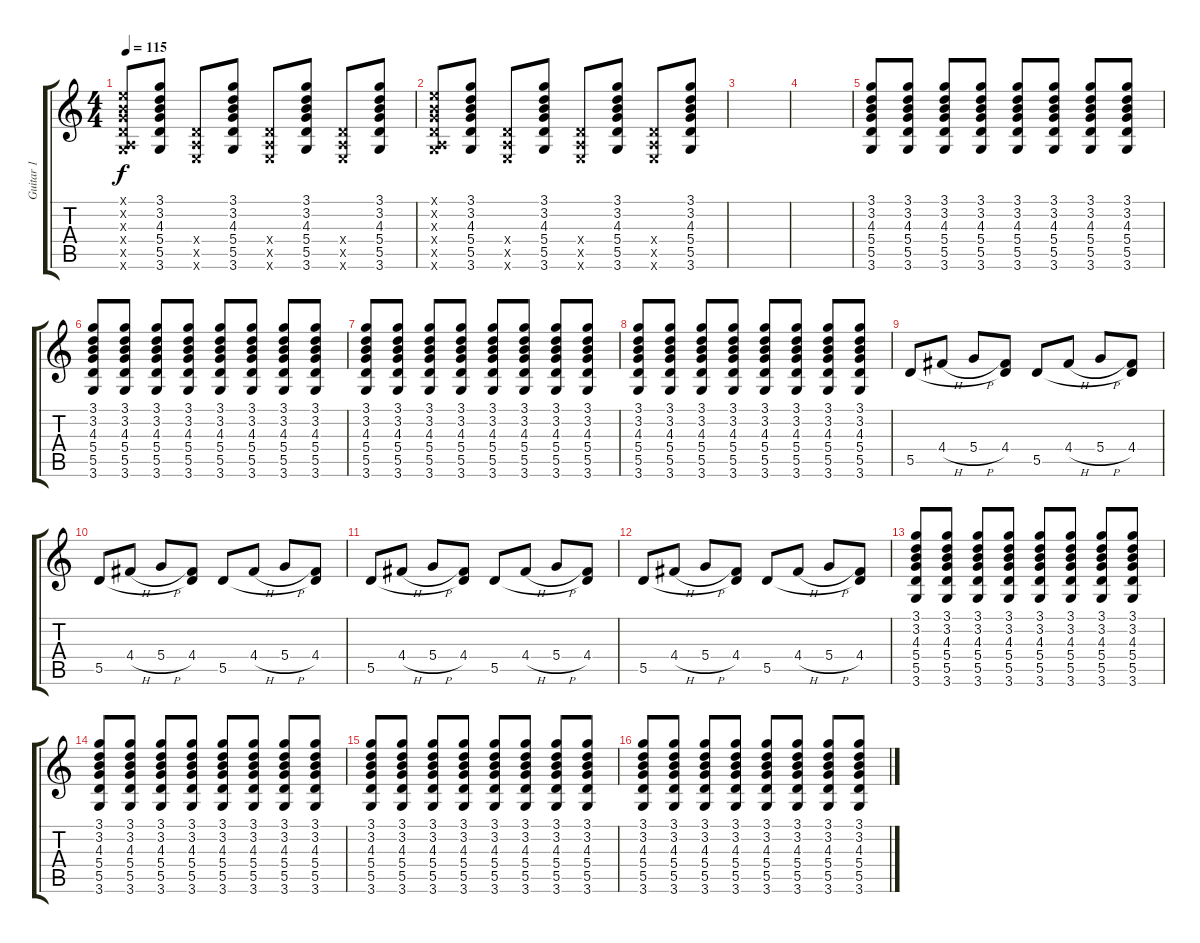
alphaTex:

\track ("Guitar 1" "Guitar 1") {instrument overdrivenguitar}
\staff {score tabs}
\tuning (E4 B3 G3 D3 A2 E2) {hide}
\ts (4 4)
\tempo 115
\clef g2
\ks c
(0.1{x} 0.2{x} 0.3{x} 0.4{x} 0.5{x} 3.6{x}).8{dy f} (3.1 3.2 4.3 5.4 5.5 3.6).8 (0.4{x} 0.5{x} 0.6{x}).8 (3.1 3.2 4.3 5.4 5.5 3.6).8 (0.4{x} 0.5{x} 0.6{x}).8 (3.1 3.2 4.3 5.4 5.5 3.6).8 (0.4{x} 0.5{x} 0.6{x}).8 (3.1 3.2 4.3 5.4 5.5 3.6).8 |
(0.1{x} 0.2{x} 0.3{x} 0.4{x} 0.5{x} 3.6{x}).8 (3.1 3.2 4.3 5.4 5.5 3.6).8 (0.4{x} 0.5{x} 0.6{x}).8 (3.1 3.2 4.3 5.4 5.5 3.6).8 (0.4{x} 0.5{x} 0.6{x}).8 (3.1 3.2 4.3 5.4 5.5 3.6).8 (0.4{x} 0.5{x} 0.6{x}).8 (3.1 3.2 4.3 5.4 5.5 3.6).8 |
|
|
(3.1 3.2 4.3 5.4 5.5 3.6).8 (3.1 3.2 4.3 5.4 5.5 3.6).8 (3.1 3.2 4.3 5.4 5.5 3.6).8 (3.1 3.2 4.3 5.4 5.5 3.6).8 (3.1 3.2 4.3 5.4 5.5 3.6).8 (3.1 3.2 4.3 5.4 5.5 3.6).8 (3.1 3.2 4.3 5.4 5.5 3.6).8 (3.1 3.2 4.3 5.4 5.5 3.6).8 |
(3.1 3.2 4.3 5.4 5.5 3.6).8 (3.1 3.2 4.3 5.4 5.5 3.6).8 (3.1 3.2 4.3 5.4 5.5 3.6).8 (3.1 3.2 4.3 5.4 5.5 3.6).8 (3.1 3.2 4.3 5.4 5.5 3.6).8 (3.1 3.2 4.3 5.4 5.5 3.6).8 (3.1 3.2 4.3 5.4 5.5 3.6).8 (3.1 3.2 4.3 5.4 5.5 3.6).8 |
(3.1 3.2 4.3 5.4 5.5 3.6).8 (3.1 3.2 4.3 5.4 5.5 3.6).8 (3.1 3.2 4.3 5.4 5.5 3.6).8 (3.1 3.2 4.3 5.4 5.5 3.6).8 (3.1 3.2 4.3 5.4 5.5 3.6).8 (3.1 3.2 4.3 5.4 5.5 3.6).8 (3.1 3.2 4.3 5.4 5.5 3.6).8 (3.1 3.2 4.3 5.4 5.5 3.6).8 |
(3.1 3.2 4.3 5.4 5.5 3.6).8 (3.1 3.2 4.3 5.4 5.5 3.6).8 (3.1 3.2 4.3 5.4 5.5 3.6).8 (3.1 3.2 4.3 5.4 5.5 3.6).8 (3.1 3.2 4.3 5.4 5.5 3.6).8 (3.1 3.2 4.3 5.4 5.5 3.6).8 (3.1 3.2 4.3 5.4 5.5 3.6).8 (3.1 3.2 4.3 5.4 5.5 3.6).8 |
5.5.8 4.4{h}.8 5.4{h}.8 (4.4 5.5{t}).8 5.5.8 4.4{h}.8 5.4{h}.8 (4.4 5.5{t}).8 |
5.5.8 4.4{h}.8 5.4{h}.8 (4.4 5.5{t}).8 5.5.8 4.4{h}.8 5.4{h}.8 (4.4 5.5{t}).8 |
5.5.8 4.4{h}.8 5.4{h}.8 (4.4 5.5{t}).8 5.5.8 4.4{h}.8 5.4{h}.8 (4.4 5.5{t}).8 |
5.5.8 4.4{h}.8 5.4{h}.8 (4.4 5.5{t}).8 5.5.8 4.4{h}.8 5.4{h}.8 (4.4 5.5{t}).8 |
(3.1 3.2 4.3 5.4 5.5 3.6).8 (3.1 3.2 4.3 5.4 5.5 3.6).8 (3.1 3.2 4.3 5.4 5.5 3.6).8 (3.1 3.2 4.3 5.4 5.5 3.6).8 (3.1 3.2 4.3 5.4 5.5 3.6).8 (3.1 3.2 4.3 5.4 5.5 3.6).8 (3.1 3.2 4.3 5.4 5.5 3.6).8 (3.1 3.2 4.3 5.4 5.5 3.6).8 |
(3.1 3.2 4.3 5.4 5.5 3.6).8 (3.1 3.2 4.3 5.4 5.5 3.6).8 (3.1 3.2 4.3 5.4 5.5 3.6).8 (3.1 3.2 4.3 5.4 5.5 3.6).8 (3.1 3.2 4.3 5.4 5.5 3.6).8 (3.1 3.2 4.3 5.4 5.5 3.6).8 (3.1 3.2 4.3 5.4 5.5 3.6).8 (3.1 3.2 4.3 5.4 5.5 3.6).8 |
(3.1 3.2 4.3 5.4 5.5 3.6).8 (3.1 3.2 4.3 5.4 5.5 3.6).8 (3.1 3.2 4.3 5.4 5.5 3.6).8 (3.1 3.2 4.3 5.4 5.5 3.6).8 (3.1 3.2 4.3 5.4 5.5 3.6).8 (3.1 3.2 4.3 5.4 5.5 3.6).8 (3.1 3.2 4.3 5.4 5.5 3.6).8 (3.1 3.2 4.3 5.4 5.5 3.6).8 |
(3.1 3.2 4.3 5.4 5.5 3.6).8 (3.1 3.2 4.3 5.4 5.5 3.6).8 (3.1 3.2 4.3 5.4 5.5 3.6).8 (3.1 3.2 4.3 5.4 5.5 3.6).8 (3.1 3.2 4.3 5.4 5.5 3.6).8 (3.1 3.2 4.3 5.4 5.5 3.6).8 (3.1 3.2 4.3 5.4 5.5 3.6).8 (3.1 3.2 4.3 5.4 5.5 3.6).8
